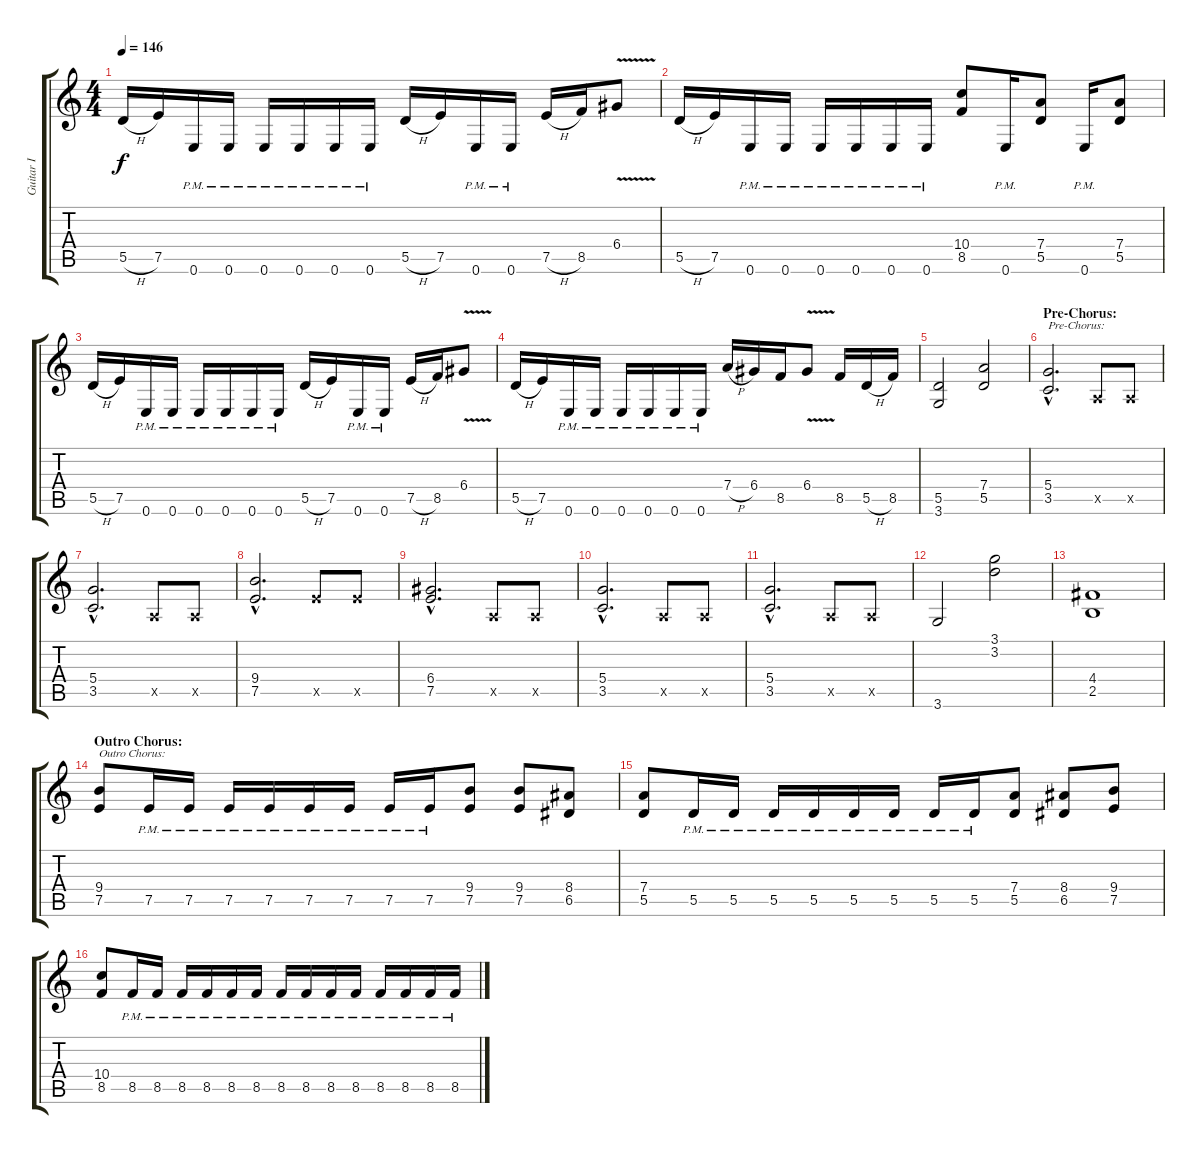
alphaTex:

\track ("Guitar I" "Guitar I") {instrument distortionguitar}
\staff {score tabs}
\tuning (E4 B3 G3 D3 A2 E2) {hide}
\ts (4 4)
\tempo 146
\clef g2
\ks c
5.5{h}.16{dy f} 7.5.16 0.6{pm}.16 0.6{pm}.16 0.6{pm}.16 0.6{pm}.16 0.6{pm}.16 0.6{pm}.16 5.5{h}.16 7.5.16 0.6{pm}.16 0.6{pm}.16 7.5{h}.16 8.5.16 6.4{v}.8 |
5.5{h}.16 7.5.16 0.6{pm}.16 0.6{pm}.16 0.6{pm}.16 0.6{pm}.16 0.6{pm}.16 0.6{pm}.16 (10.4 8.5).8 0.6{pm}.16 (7.4 5.5).8 0.6{pm}.16 (7.4 5.5).8 |
5.5{h}.16 7.5.16 0.6{pm}.16 0.6{pm}.16 0.6{pm}.16 0.6{pm}.16 0.6{pm}.16 0.6{pm}.16 5.5{h}.16 7.5.16 0.6{pm}.16 0.6{pm}.16 7.5{h}.16 8.5.16 6.4{v}.8 |
5.5{h}.16 7.5.16 0.6{pm}.16 0.6{pm}.16 0.6{pm}.16 0.6{pm}.16 0.6{pm}.16 0.6{pm}.16 7.4{h}.16 6.4.16 8.5.16 6.4{v}.8 8.5.16 5.5{h}.16 8.5.16 |
(5.5 3.6).2 (7.4 5.5).2 |
\section ("" "Pre-Chorus:")
(5.4{hac} 3.5{hac}).2{d txt "Pre-Chorus:"} 0.5{x}.8 0.5{x}.8 |
(5.4{hac} 3.5{hac}).2{d} 0.5{x}.8 0.5{x}.8 |
(9.4{hac} 7.5{hac}).2{d} 7.5{x}.8 7.5{x}.8 |
(6.4{hac} 7.5{hac}).2{d} 0.5{x}.8 0.5{x}.8 |
(5.4{hac} 3.5{hac}).2{d} 0.5{x}.8 0.5{x}.8 |
(5.4{hac} 3.5{hac}).2{d} 0.5{x}.8 0.5{x}.8 |
3.6.2 (3.1 3.2).2 |
(4.4 2.5).1 |
\section ("" "Outro Chorus:")
(9.4 7.5).8{txt "Outro Chorus:"} 7.5{pm}.16 7.5{pm}.16 7.5{pm}.16 7.5{pm}.16 7.5{pm}.16 7.5{pm}.16 7.5{pm}.16 7.5{pm}.16 (9.4 7.5).8 (9.4 7.5).8 (8.4 6.5).8 |
(7.4 5.5).8 5.5{pm}.16 5.5{pm}.16 5.5{pm}.16 5.5{pm}.16 5.5{pm}.16 5.5{pm}.16 5.5{pm}.16 5.5{pm}.16 (7.4 5.5).8 (8.4 6.5).8 (9.4 7.5).8 |
(10.4 8.5).8 8.5{pm}.16 8.5{pm}.16 8.5{pm}.16 8.5{pm}.16 8.5{pm}.16 8.5{pm}.16 8.5{pm}.16 8.5{pm}.16 8.5{pm}.16 8.5{pm}.16 8.5{pm}.16 8.5{pm}.16 8.5{pm}.16 8.5{pm}.16
